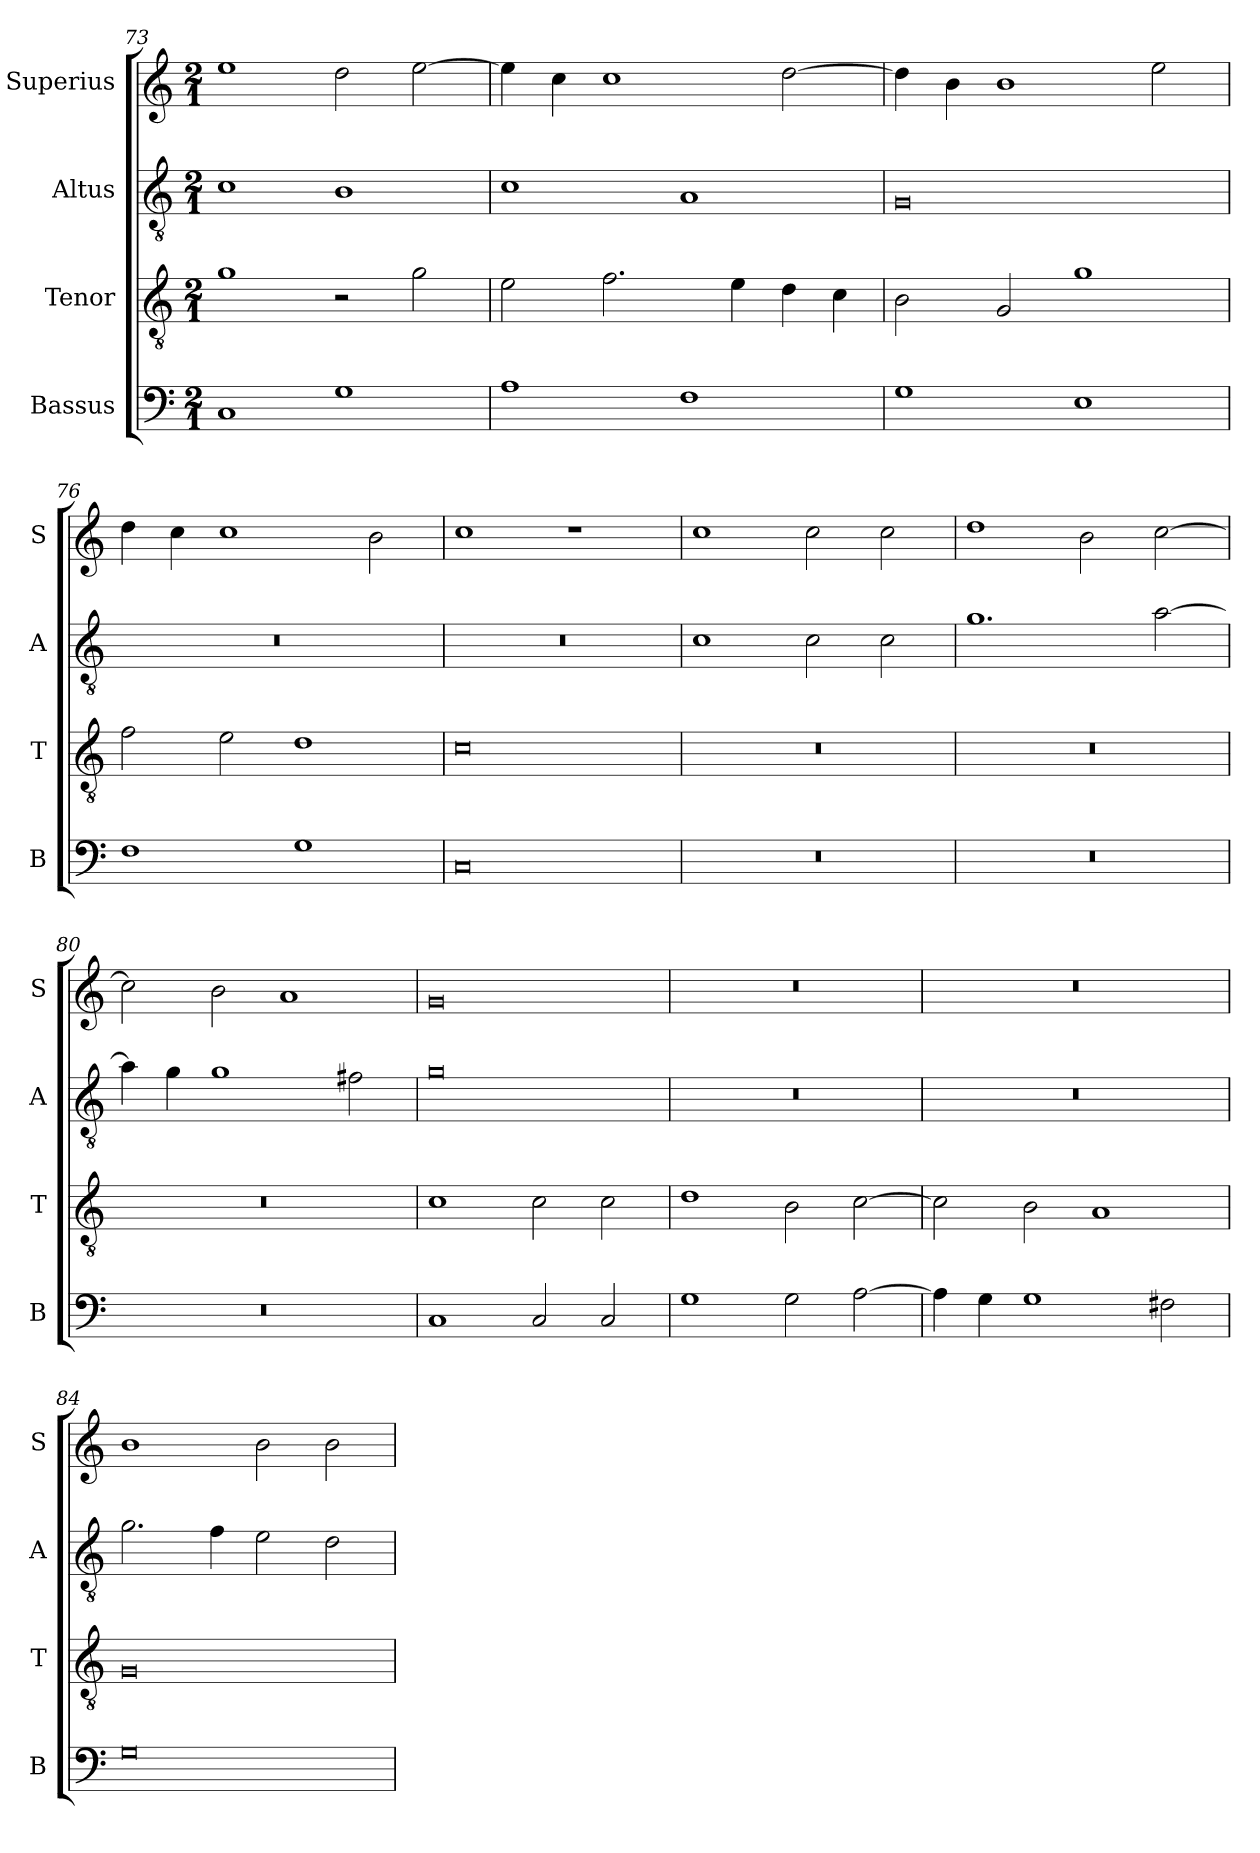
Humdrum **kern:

**kern	**kern	**kern	**kern
*part4	*part3	*part2	*part1
*staff4	*staff3	*staff2	*staff1
*I"Bassus	*I"Tenor	*I"Altus	*I"Superius
*I'B	*I'T	*I'A	*I'S
*clefF4	*clefGv2	*clefGv2	*clefG2
*k[]	*k[]	*k[]	*k[]
*M2/1	*M2/1	*M2/1	*M2/1
=73	=73	=73	=73
1C	1g	1c	1ee
1G	2r	1B	2dd\
.	2g\	.	[2ee\
=74	=74	=74	=74
1A	2e\	1c	4ee\]
.	.	.	4cc\
.	2.f\	.	1cc
1F	.	1A	.
.	4e\	.	.
.	4d\	.	[2dd\
.	4c\	.	.
=75	=75	=75	=75
1G	2B\	0G	4dd\]
.	.	.	4b\
.	2G/	.	1b
1E	1g	.	.
.	.	.	2ee\
=76	=76	=76	=76
1F	2f\	0r	4dd\
.	.	.	4cc\
.	2e\	.	1cc
1G	1d	.	.
.	.	.	2b\
=77	=77	=77	=77
0C	0c	0r	1cc
.	.	.	1r
=78	=78	=78	=78
0r	0r	1c	1cc
.	.	2c\	2cc\
.	.	2c\	2cc\
=79	=79	=79	=79
0r	0r	1.g	1dd
.	.	.	2b\
.	.	[2a\	[2cc\
=80	=80	=80	=80
0r	0r	4a\]	2cc\]
.	.	4g\	.
.	.	1g	2b\
.	.	.	1a
.	.	2f#X\	.
=81	=81	=81	=81
1C	1c	0g	0g
2C/	2c\	.	.
2C/	2c\	.	.
=82	=82	=82	=82
1G	1d	0r	0r
2G\	2B\	.	.
[2A\	[2c\	.	.
=83	=83	=83	=83
4A\]	2c\]	0r	0r
4G\	.	.	.
1G	2B\	.	.
.	1A	.	.
2F#X\	.	.	.
=84	=84	=84	=84
0G	0G	2.g\	1b
.	.	4f\	.
.	.	2e\	2b\
.	.	2d\	2b\
=	=	=	=
*-	*-	*-	*-
